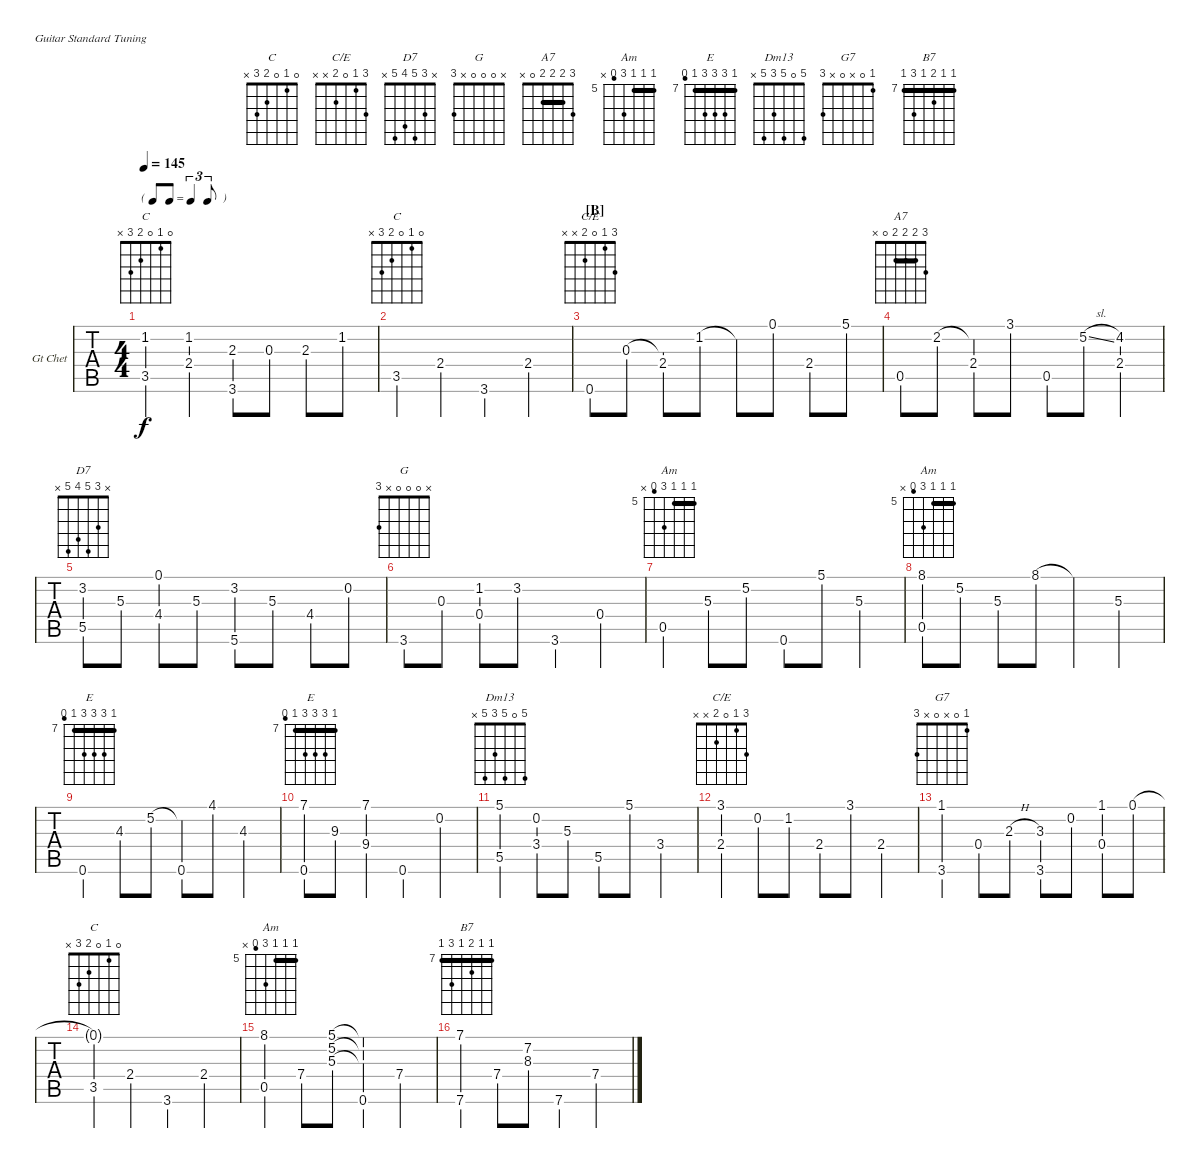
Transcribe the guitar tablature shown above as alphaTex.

\defaultSystemsLayout 4
\bracketExtendMode nobrackets
\firstSystemTrackNameOrientation horizontal
\otherSystemsTrackNameOrientation horizontal
\chordDiagramsInScore
\track ("Guitar Chet" "Gt Chet") {instrument acousticguitarsteel}
\staff {tabs}
\tuning (E4 B3 G3 D3 A2 E2)
\chord ("C" 0 1 0 2 3 x)
\chord ("C/E" 0 1 0 2 3 0)
\chord ("D7" x 3 5 4 5 x)
\chord ("G" x 0 0 0 x 3)
\chord ("A7" 3 2 2 2 0 x) {barre (2 2)}
\chord ("Am" x 5 5 x 4 x) {firstfret 5 barre 5}
\chord ("Am" 8 5 5 x 4 x) {firstfret 5 barre 5}
\chord ("E" 4 5 4 x x 2) {firstfret 3 barre 4}
\chord ("E" 7 9 9 9 7 6) {firstfret 7 barre 7}
\chord ("Dm13" 5 0 5 3 5 x)
\chord ("C/E" 3 1 0 2 x x)
\chord ("G7" 1 0 x 0 x 3)
\chord ("Am" 5 5 5 7 4 x) {firstfret 5 barre (5 5)}
\chord ("B7" 7 7 8 7 9 7) {firstfret 7 barre (7 7 7)}
\ts (4 4)
\tf triplet8th
\tempo 145
\clef g2
\scale
0.333333
\ks c
(3.5 1.2).4{ch "C" dy f} (2.4 1.2).4 (3.6 2.3).8 0.3.8 2.3.8 1.2.8 |
\scale
0.333333 3.5.4{ch "C"} 2.4.4 3.6.4 2.4.4 |
\section ("B" "")
\scale
0.333333 0.6.8{ch "C/E"} 0.3.8 (0.3{t} 2.4).8 1.2.8 1.2{t}.8 0.1.8 2.4.8 5.1.8 |
\scale
0.333333 0.5.8{ch "A7"} 2.2.8 (2.2{t} 2.4).8 3.1.8 0.5.8 5.2{sl}.8 (4.2 2.4).4 |
\scale
0.333333 (5.5 3.2).8{ch "D7"} 5.3.8 (4.4 0.1).8 5.3.8 (3.2 5.6).8 5.3.8 4.4.8 0.2.8 |
\scale
0.333333 3.6.8{ch "G"} 0.3.8 (0.4 1.2).8 3.2.8 3.6.4 0.4.4 |
\scale
0.333333 0.5.4{ch "Am"} 5.3.8 5.2.8 0.6.8 5.1.8 5.3.4 |
\scale
0.333333 (0.5 8.1).8{ch "Am"} 5.2.8 5.3.8 8.1.8 8.1{t}.4 5.3.4 |
\scale
0.333333 0.6.4{ch "E"} 4.3.8 5.2.8 (5.2{t} 0.6).8 4.1.8 4.3.4 |
\scale
0.333333 (0.6 7.1).8{ch "E"} 9.3.8 (9.4 7.1).4 0.6.4 0.2.4 |
\scale
0.333333 (5.5 5.1).4{ch "Dm13"} (3.4 0.2).8 5.3.8 5.5.8 5.1.8 3.4.4 |
\scale
0.333333 (2.4 3.1).4{ch "C/E"} 0.2.8 1.2.8 2.4.8 3.1.8 2.4.4 |
\scale
0.333333 (3.6 1.1).4{ch "G7"} 0.4.8 2.3{h}.8 (3.3 3.6).8 0.2.8 (1.1 0.4).8 0.1.8 |
(0.1{t} 3.5).4{ch "C"} 2.4.4 3.6.4 2.4.4 |
(0.5 8.1).4{ch "Am"} 7.4.8 (5.3 5.2 5.1).8 (5.3{t} 5.2{t} 5.1{t} 0.6).4 7.4.4 |
(7.6 7.1).4{ch "B7"} 7.4.8 (8.3 7.2).8 7.6.4 7.4.4
